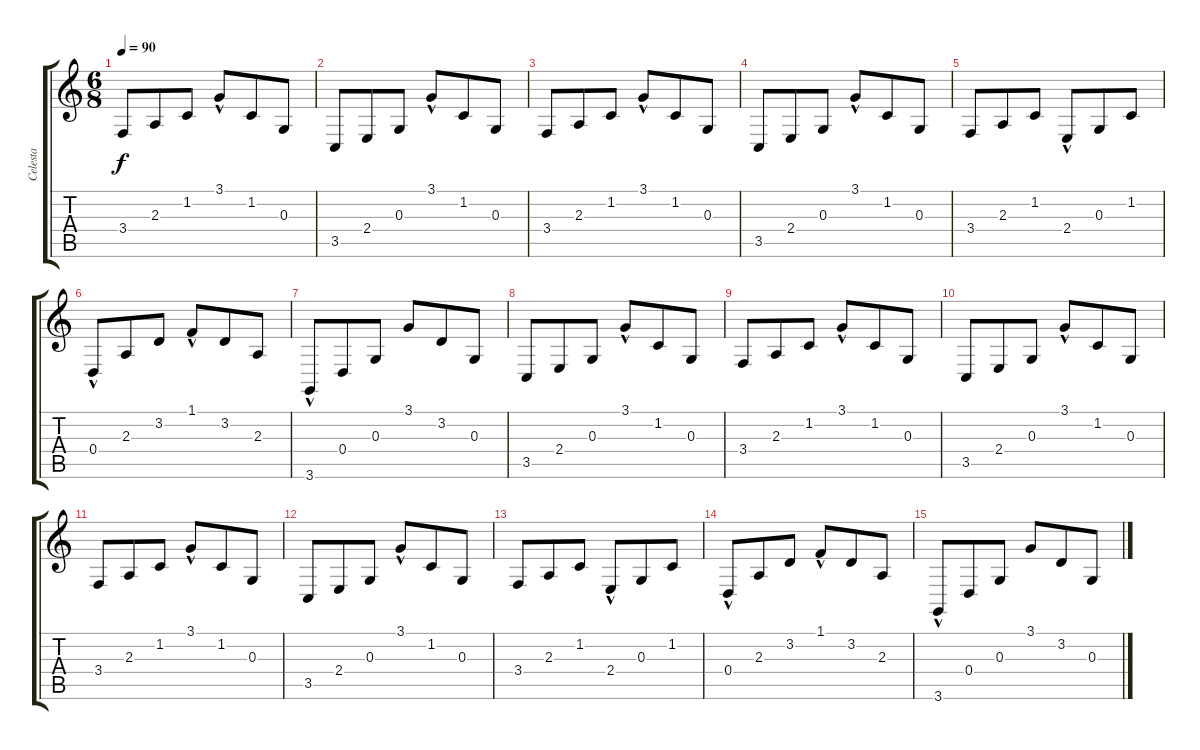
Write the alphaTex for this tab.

\track ("Celesta" "Celesta") {instrument pizzicatostrings}
\staff {score tabs}
\tuning (E4 B3 G3 D3 A2 E2) {hide}
\ts (6 8)
\tempo 90
\clef g2
\ks c
3.4.8{dy f} 2.3.8 1.2.8 3.1{hac}.8 1.2.8 0.3.8 |
3.5.8 2.4.8 0.3.8 3.1{hac}.8 1.2.8 0.3.8 |
3.4.8 2.3.8 1.2.8 3.1{hac}.8 1.2.8 0.3.8 |
3.5.8 2.4.8 0.3.8 3.1{hac}.8 1.2.8 0.3.8 |
3.4.8 2.3.8 1.2.8 2.4{hac}.8 0.3.8 1.2.8 |
0.4{hac}.8 2.3.8 3.2.8 1.1{hac}.8 3.2.8 2.3.8 |
3.6{hac}.8 0.4.8 0.3.8 3.1.8 3.2.8 0.3.8 |
3.5.8 2.4.8 0.3.8 3.1{hac}.8 1.2.8 0.3.8 |
3.4.8 2.3.8 1.2.8 3.1{hac}.8 1.2.8 0.3.8 |
3.5.8 2.4.8 0.3.8 3.1{hac}.8 1.2.8 0.3.8 |
3.4.8 2.3.8 1.2.8 3.1{hac}.8 1.2.8 0.3.8 |
3.5.8 2.4.8 0.3.8 3.1{hac}.8 1.2.8 0.3.8 |
3.4.8 2.3.8 1.2.8 2.4{hac}.8 0.3.8 1.2.8 |
0.4{hac}.8 2.3.8 3.2.8 1.1{hac}.8 3.2.8 2.3.8 |
3.6{hac}.8 0.4.8 0.3.8 3.1.8 3.2.8 0.3.8
